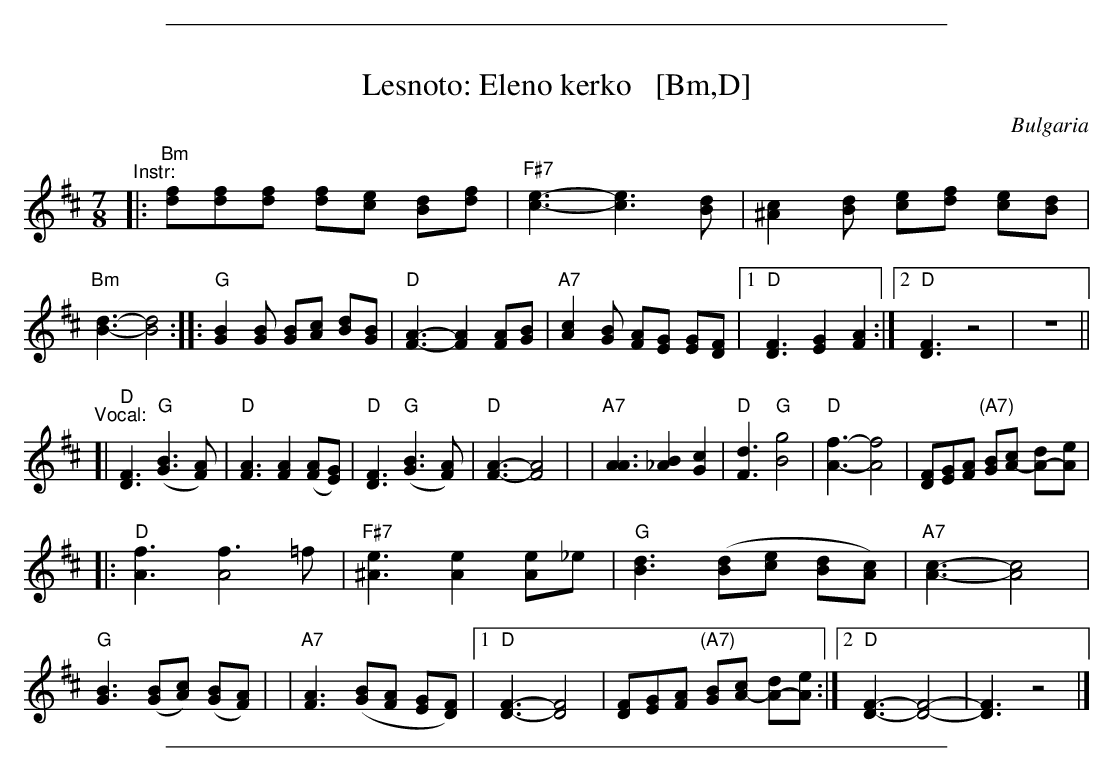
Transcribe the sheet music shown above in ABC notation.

X:1
T: Lesnoto: Eleno kerko   [Bm,D]
O: Bulgaria
M: 7/8
L: 1/8
K: Bm
"^Instr:"
|:	"Bm"[fd][fd][fd] [fd][ec] [dB][fd] | "F#7"[e3-c3-] [e3c3] [dB] | [c2^A2][dB] [ec][fd] [ec][dB] | "Bm"[d3-B3-] [d4B4] ::\
	"G"[B2G2][BG] [BG][cA] [dB][BG] | "D"[A3-F3-] [A2F2] [AF][BG] | "A7"[c2A2][BG] [AF][GE] [GE][FD] |1 "D"[F3D3] [G2E2] [A2F2] :|2 "D"[F3D3] z4 | z7 ||
"^Vocal:"
[|	"D"[F3D3] "G"([B3G3] [AF]) | "D"[A3F3] [A2F2] ([AF][GE]) | "D"[F3D3] "G"([B3G3] [AF]) | "D"[A3-F3-] [A4F4] |\
| "A7"[A3A3] [B2_A2] [c2G2] | "D"[d3F3] "G"[g4B4] | "D"[f3-A3-] [f4A4] | [FD][GE][AF] "(A7)"[BG][cA-] [dA-][eA] |
|:	"D"[f3A3] [f3A4]=f | "F#7"[e3^A3] [e2A2] [eA2]_e | "G"[d3B3] ([dB][ec] [dB][cA]) | "A7"[c3-A3-] [c4A4] | "G"[B3G3] ([BG][cA]) ([BG][AF]) |\
|	"A7"[A3F3] ([BG][AF] [GE][FD]) |1 "D"[F3-D3-] [F4D4] | [FD][GE][AF] "(A7)"[BG][cA-] [dA-][eA] :|2 "D"[F3-D3-] [F4-D4-] | [F3D3] z4 |]
